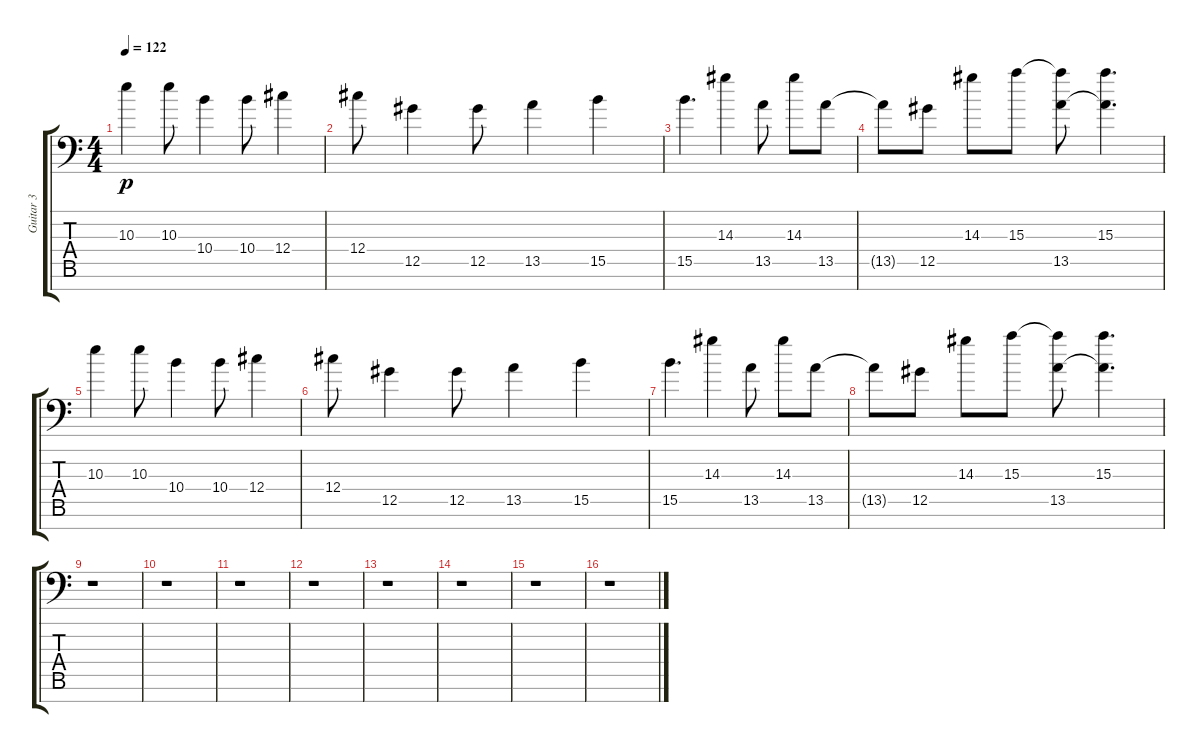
\track ("Guitar 3" "Guitar 3") {instrument distortionguitar}
\staff {score tabs}
\tuning (Eb4 Bb3 Gb3 Db3 Ab2 Eb2 Ab1) {hide}
\ts (4 4)
\tempo 122
\clef f4
\ks c
10.3.4{dy p} 10.3.8 10.4.4 10.4.8 12.4.4 |
12.4.8 12.5.4 12.5.8 13.5.4 15.5.4 |
15.5.4{d} 14.3.4 13.5.8 14.3.8 13.5.8 |
13.5{t}.8 12.5.8 14.3.8 15.3.8 (15.3{t} 13.5).8 (15.3 13.5{t}).4{d} |
10.3.4 10.3.8 10.4.4 10.4.8 12.4.4 |
12.4.8 12.5.4 12.5.8 13.5.4 15.5.4 |
15.5.4{d} 14.3.4 13.5.8 14.3.8 13.5.8 |
13.5{t}.8 12.5.8 14.3.8 15.3.8 (15.3{t} 13.5).8 (15.3 13.5{t}).4{d} |
r.1 |
r.1 |
r.1 |
r.1 |
r.1 |
r.1 |
r.1 |
r.1
